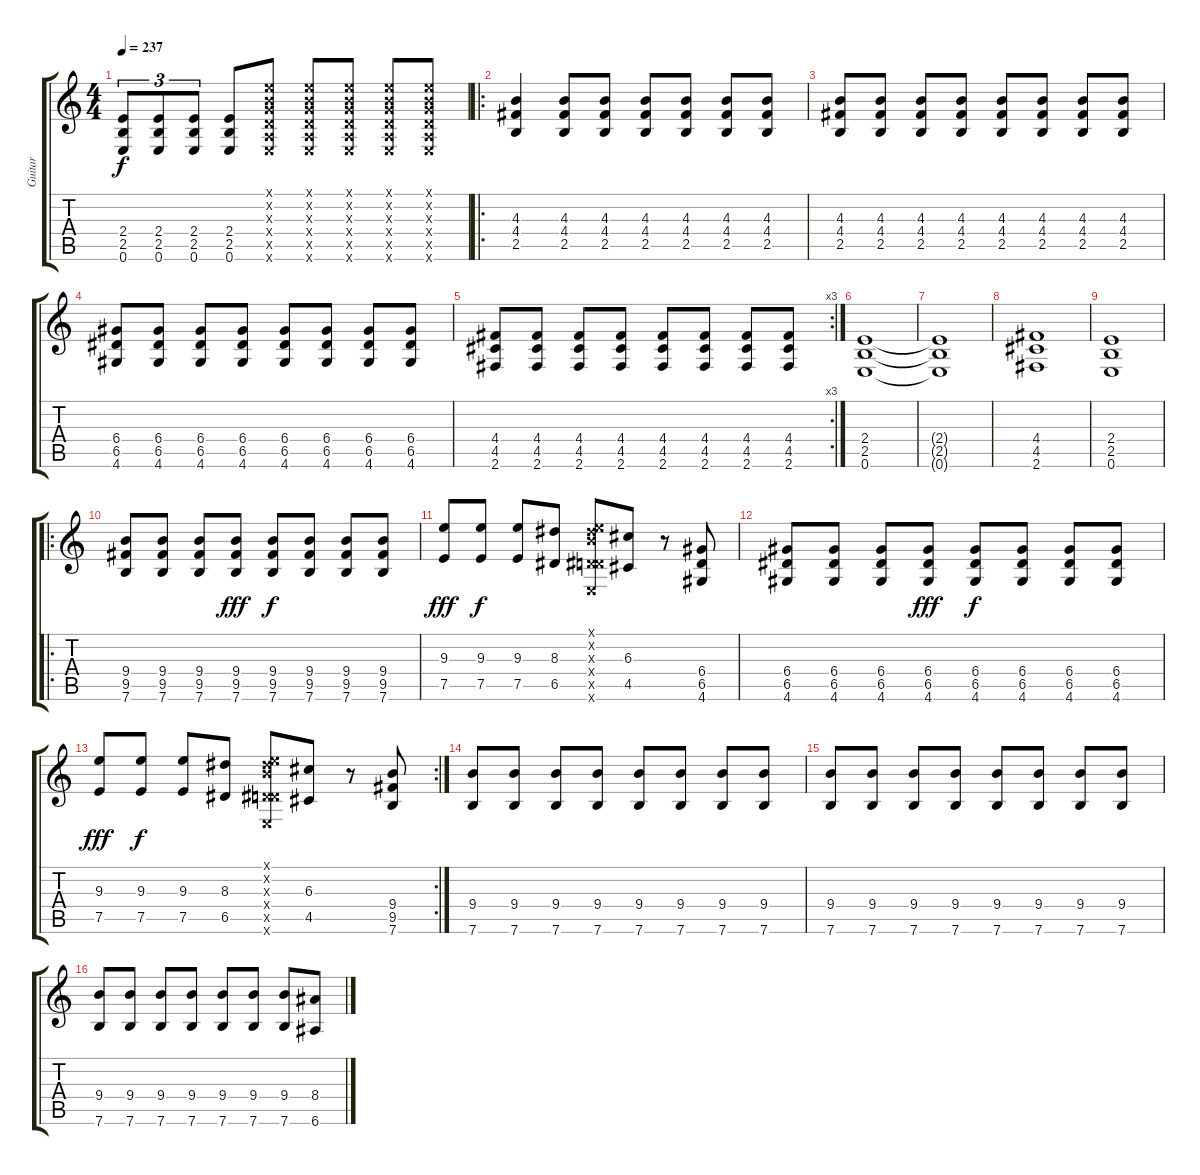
\track ("Guitar" "Guitar") {instrument distortionguitar}
\staff {score tabs}
\tuning (E4 B3 G3 D3 A2 E2) {hide}
\ts (4 4)
\tempo 237
\clef g2
\ks c
(2.4 2.5 0.6).8{tu (3 2) dy f} (2.4 2.5 0.6).8{tu (3 2)} (2.4 2.5 0.6).8{tu (3 2)} (2.4 2.5 0.6).8 (0.1{x} 0.2{x} 0.3{x} 0.4{x} 0.5{x} 0.6{x}).8 (0.1{x} 0.2{x} 0.3{x} 0.4{x} 0.5{x} 0.6{x}).8 (0.1{x} 0.2{x} 0.3{x} 0.4{x} 0.5{x} 0.6{x}).8 (0.1{x} 0.2{x} 0.3{x} 0.4{x} 0.5{x} 0.6{x}).8 (0.1{x} 0.2{x} 0.3{x} 0.4{x} 0.5{x} 0.6{x}).8 |
\ro
(4.3 4.4 2.5).4 (4.3 4.4 2.5).8 (4.3 4.4 2.5).8 (4.3 4.4 2.5).8 (4.3 4.4 2.5).8 (4.3 4.4 2.5).8 (4.3 4.4 2.5).8 |
(4.3 4.4 2.5).8 (4.3 4.4 2.5).8 (4.3 4.4 2.5).8 (4.3 4.4 2.5).8 (4.3 4.4 2.5).8 (4.3 4.4 2.5).8 (4.3 4.4 2.5).8 (4.3 4.4 2.5).8 |
(6.4 6.5 4.6).8 (6.4 6.5 4.6).8 (6.4 6.5 4.6).8 (6.4 6.5 4.6).8 (6.4 6.5 4.6).8 (6.4 6.5 4.6).8 (6.4 6.5 4.6).8 (6.4 6.5 4.6).8 |
\rc 3
(4.4 4.5 2.6).8 (4.4 4.5 2.6).8 (4.4 4.5 2.6).8 (4.4 4.5 2.6).8 (4.4 4.5 2.6).8 (4.4 4.5 2.6).8 (4.4 4.5 2.6).8 (4.4 4.5 2.6).8 |
(2.4 2.5 0.6).1 |
(2.4{t} 2.5{t} 0.6{t}).1 |
(4.4 4.5 2.6).1 |
(2.4 2.5 0.6).1 |
\ro
(9.4 9.5 7.6).8 (9.4 9.5 7.6).8 (9.4 9.5 7.6).8 (9.4 9.5 7.6).8{dy fff} (9.4 9.5 7.6).8{dy f} (9.4 9.5 7.6).8 (9.4 9.5 7.6).8 (9.4 9.5 7.6).8 |
(9.3 7.5).8{dy fff} (9.3 7.5).8{dy f} (9.3 7.5).8 (8.3 6.5).8 (0.1{x} 0.2{x} 8.3{x} 0.4{x} 6.5{x} 0.6{x}).8 (6.3 4.5).8 r.8 (6.4 6.5 4.6).8 |
(6.4 6.5 4.6).8 (6.4 6.5 4.6).8 (6.4 6.5 4.6).8 (6.4 6.5 4.6).8{dy fff} (6.4 6.5 4.6).8{dy f} (6.4 6.5 4.6).8 (6.4 6.5 4.6).8 (6.4 6.5 4.6).8 |
\rc 2
(9.3 7.5).8{dy fff} (9.3 7.5).8{dy f} (9.3 7.5).8 (8.3 6.5).8 (0.1{x} 0.2{x} 8.3{x} 0.4{x} 6.5{x} 0.6{x}).8 (6.3 4.5).8 r.8 (9.4 9.5 7.6).8 |
(9.4 7.6).8 (9.4 7.6).8 (9.4 7.6).8 (9.4 7.6).8 (9.4 7.6).8 (9.4 7.6).8 (9.4 7.6).8 (9.4 7.6).8 |
(9.4 7.6).8 (9.4 7.6).8 (9.4 7.6).8 (9.4 7.6).8 (9.4 7.6).8 (9.4 7.6).8 (9.4 7.6).8 (9.4 7.6).8 |
(9.4 7.6).8 (9.4 7.6).8 (9.4 7.6).8 (9.4 7.6).8 (9.4 7.6).8 (9.4 7.6).8 (9.4 7.6).8 (8.4 6.6).8
